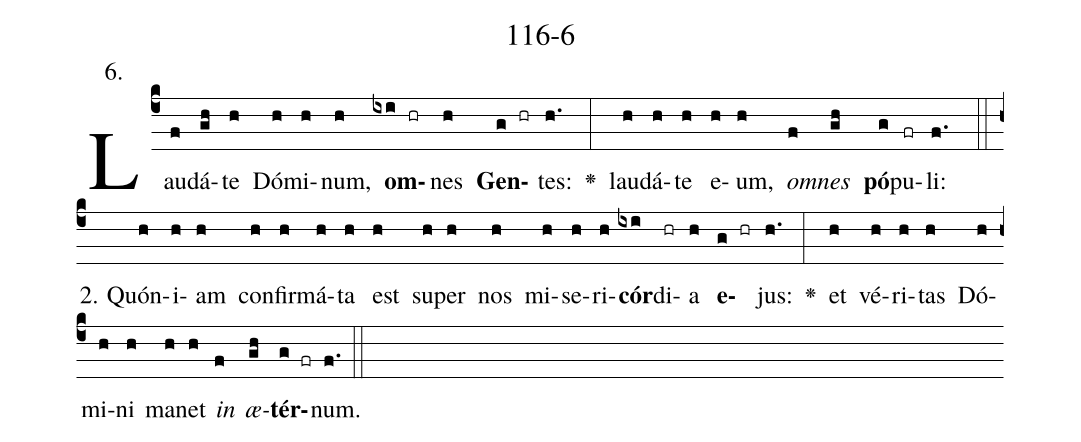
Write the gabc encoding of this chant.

name: 116-6;
annotation: 6.;
%%
(c4)Lau(f)dá(gh)te(h) Dó(h)mi(h)num,(h) <b>om</b>(ixi hr)nes(h) <b>Gen</b>(g hr)tes:(h.) <v>\greheightstar</v>(:) lau(h)dá(h)te(h) e(h)um,(h) <i>om</i>(f)<i>nes</i>(gh) <b>pó</b>(g)pu(fr)li:(f.) (::)
2. Quón(h)i(h)am(h) con(h)fir(h)má(h)ta(h) est(h) su(h)per(h) nos(h) mi(h)se(h)ri(h)<b>cór</b>(ixi)di(hr)a(h) <b>e</b>(g hr)jus:(h.) <v>\greheightstar</v>(:) et(h) vé(h)ri(h)tas(h) Dó(h)mi(h)ni(h) ma(h)net(h) <i>in</i>(f) <i>æ</i>(gh)<b>tér</b>(g fr)num.(f.) (::)
